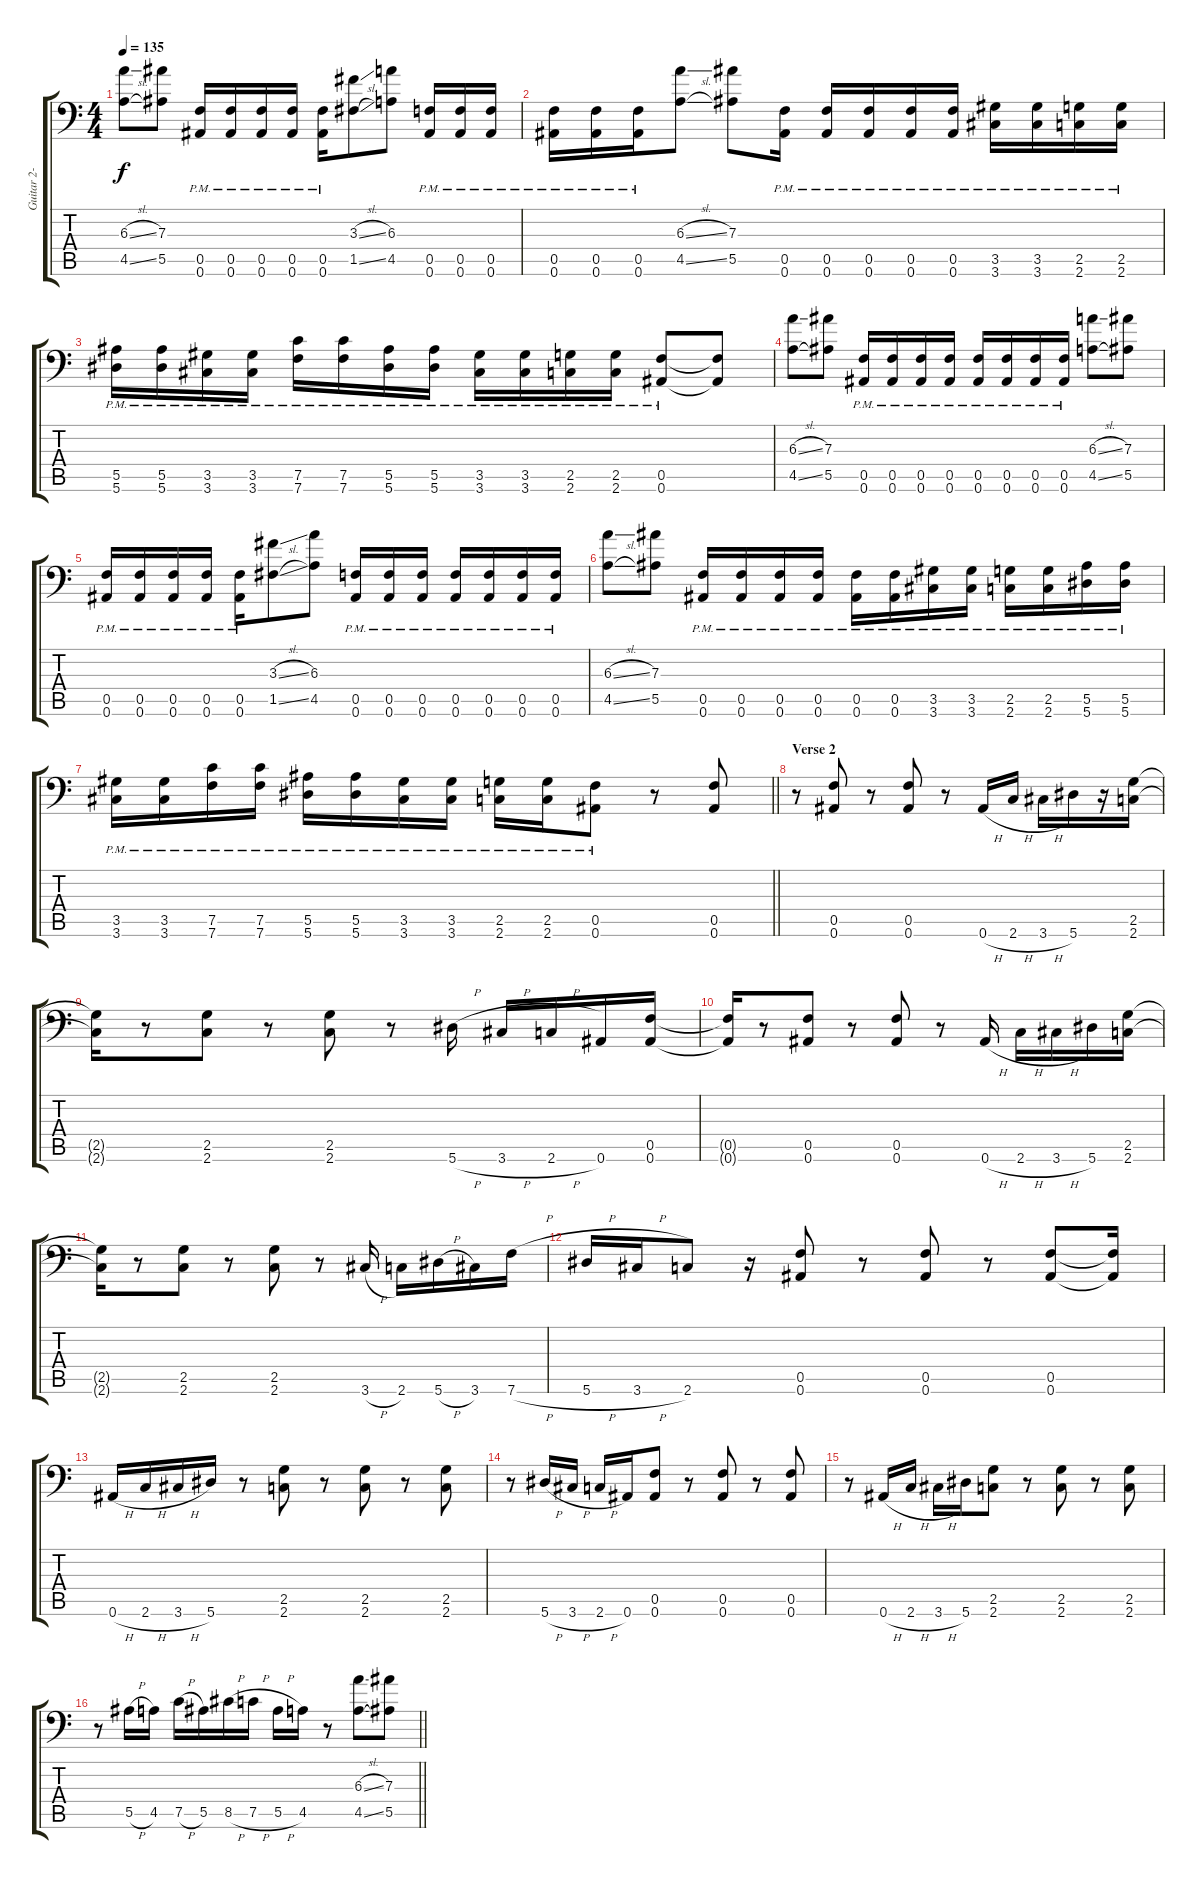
\track ("Guitar 2- Right Side" "Guitar 2- ") {instrument distortionguitar}
\staff {score tabs}
\tuning (C4 G3 Eb3 Bb2 F2 Bb1) {hide}
\ts (4 4)
\tempo 135
\clef f4
\ks c
(6.3{sl} 4.5{sl}).8{dy f} (7.3 5.5).8 (0.5{pm} 0.6{pm}).16 (0.5{pm} 0.6{pm}).16 (0.5{pm} 0.6{pm}).16 (0.5{pm} 0.6{pm}).16 (0.5{pm} 0.6{pm}).16 (3.3{sl} 1.5{sl}).8 (6.3 4.5).8 (0.5{pm} 0.6{pm}).16 (0.5{pm} 0.6{pm}).16 (0.5{pm} 0.6{pm}).16 |
(0.5{pm} 0.6{pm}).16 (0.5{pm} 0.6{pm}).16 (0.5{pm} 0.6{pm}).16 (6.3{sl} 4.5{sl}).8 (7.3 5.5).8 (0.5{pm} 0.6{pm}).16 (0.5{pm} 0.6{pm}).16 (0.5{pm} 0.6{pm}).16 (0.5{pm} 0.6{pm}).16 (0.5{pm} 0.6{pm}).16 (3.5{pm} 3.6{pm}).16 (3.5{pm} 3.6{pm}).16 (2.5{pm} 2.6{pm}).16 (2.5{pm} 2.6{pm}).16 |
(5.5{pm} 5.6{pm}).16 (5.5{pm} 5.6{pm}).16 (3.5{pm} 3.6{pm}).16 (3.5{pm} 3.6{pm}).16 (7.5{pm} 7.6{pm}).16 (7.5{pm} 7.6{pm}).16 (5.5{pm} 5.6{pm}).16 (5.5{pm} 5.6{pm}).16 (3.5{pm} 3.6{pm}).16 (3.5{pm} 3.6{pm}).16 (2.5{pm} 2.6{pm}).16 (2.5{pm} 2.6{pm}).16 (0.5{pm} 0.6{pm}).8 (0.5{t} 0.6{t}).8 |
(6.3{sl} 4.5{sl}).8 (7.3 5.5).8 (0.5{pm} 0.6{pm}).16 (0.5{pm} 0.6{pm}).16 (0.5{pm} 0.6{pm}).16 (0.5{pm} 0.6{pm}).16 (0.5{pm} 0.6{pm}).16 (0.5{pm} 0.6{pm}).16 (0.5{pm} 0.6{pm}).16 (0.5{pm} 0.6{pm}).16 (6.3{sl} 4.5{sl}).8 (7.3 5.5).8 |
(0.5{pm} 0.6{pm}).16 (0.5{pm} 0.6{pm}).16 (0.5{pm} 0.6{pm}).16 (0.5{pm} 0.6{pm}).16 (0.5{pm} 0.6{pm}).16 (3.3{sl} 1.5{sl}).8 (6.3 4.5).8 (0.5{pm} 0.6{pm}).16 (0.5{pm} 0.6{pm}).16 (0.5{pm} 0.6{pm}).16 (0.5{pm} 0.6{pm}).16 (0.5{pm} 0.6{pm}).16 (0.5{pm} 0.6{pm}).16 (0.5{pm} 0.6{pm}).16 |
(6.3{sl} 4.5{sl}).8 (7.3 5.5).8 (0.5{pm} 0.6{pm}).16 (0.5{pm} 0.6{pm}).16 (0.5{pm} 0.6{pm}).16 (0.5{pm} 0.6{pm}).16 (0.5{pm} 0.6{pm}).16 (0.5{pm} 0.6{pm}).16 (3.5{pm} 3.6{pm}).16 (3.5{pm} 3.6{pm}).16 (2.5{pm} 2.6{pm}).16 (2.5{pm} 2.6{pm}).16 (5.5{pm} 5.6{pm}).16 (5.5{pm} 5.6{pm}).16 |
\barLineRight lightlight
(3.5{pm} 3.6{pm}).16 (3.5{pm} 3.6{pm}).16 (7.5{pm} 7.6{pm}).16 (7.5{pm} 7.6{pm}).16 (5.5{pm} 5.6{pm}).16 (5.5{pm} 5.6{pm}).16 (3.5{pm} 3.6{pm}).16 (3.5{pm} 3.6{pm}).16 (2.5{pm} 2.6{pm}).16 (2.5{pm} 2.6{pm}).16 (0.5{pm} 0.6{pm}).8 r.8 (0.5 0.6).8 |
\section ("" "Verse 2")
r.8 (0.5 0.6).8 r.8 (0.5 0.6).8 r.8 0.6{h}.16 2.6{h}.16 3.6{h}.16 5.6.16 r.16 (2.5 2.6).16 |
(2.5{t} 2.6{t}).16 r.8 (2.5 2.6).8 r.8 (2.5 2.6).8 r.8 5.6{h}.16 3.6{h}.16 2.6{h}.16 0.6.16 (0.5 0.6).16 |
(0.5{t} 0.6{t}).16 r.8 (0.5 0.6).8 r.8 (0.5 0.6).8 r.8 0.6{h}.16 2.6{h}.16 3.6{h}.16 5.6.16 (2.5 2.6).16 |
(2.5{t} 2.6{t}).16 r.8 (2.5 2.6).8 r.8 (2.5 2.6).8 r.8 3.6{h}.16 2.6.16 5.6{h}.16 3.6.16 7.6{h}.16 |
5.6{h}.16 3.6{h}.16 2.6.8 r.16 (0.5 0.6).8 r.8 (0.5 0.6).8 r.8 (0.5 0.6).8 (0.5{t} 0.6{t}).16 |
0.6{h}.16 2.6{h}.16 3.6{h}.16 5.6.16 r.8 (2.5 2.6).8 r.8 (2.5 2.6).8 r.8 (2.5 2.6).8 |
r.8 5.6{h}.16 3.6{h}.16 2.6{h}.16 0.6.16 (0.5 0.6).8 r.8 (0.5 0.6).8 r.8 (0.5 0.6).8 |
r.8 0.6{h}.16 2.6{h}.16 3.6{h}.16 5.6.16 (2.5 2.6).8 r.8 (2.5 2.6).8 r.8 (2.5 2.6).8 |
\barLineRight lightlight
r.8 5.5{h}.16 4.5.16 7.5{h}.16 5.5.16 8.5{h}.16 7.5{h}.16 5.5{h}.16 4.5.16 r.8 (6.3{sl} 4.5{sl}).8 (7.3 5.5).8
